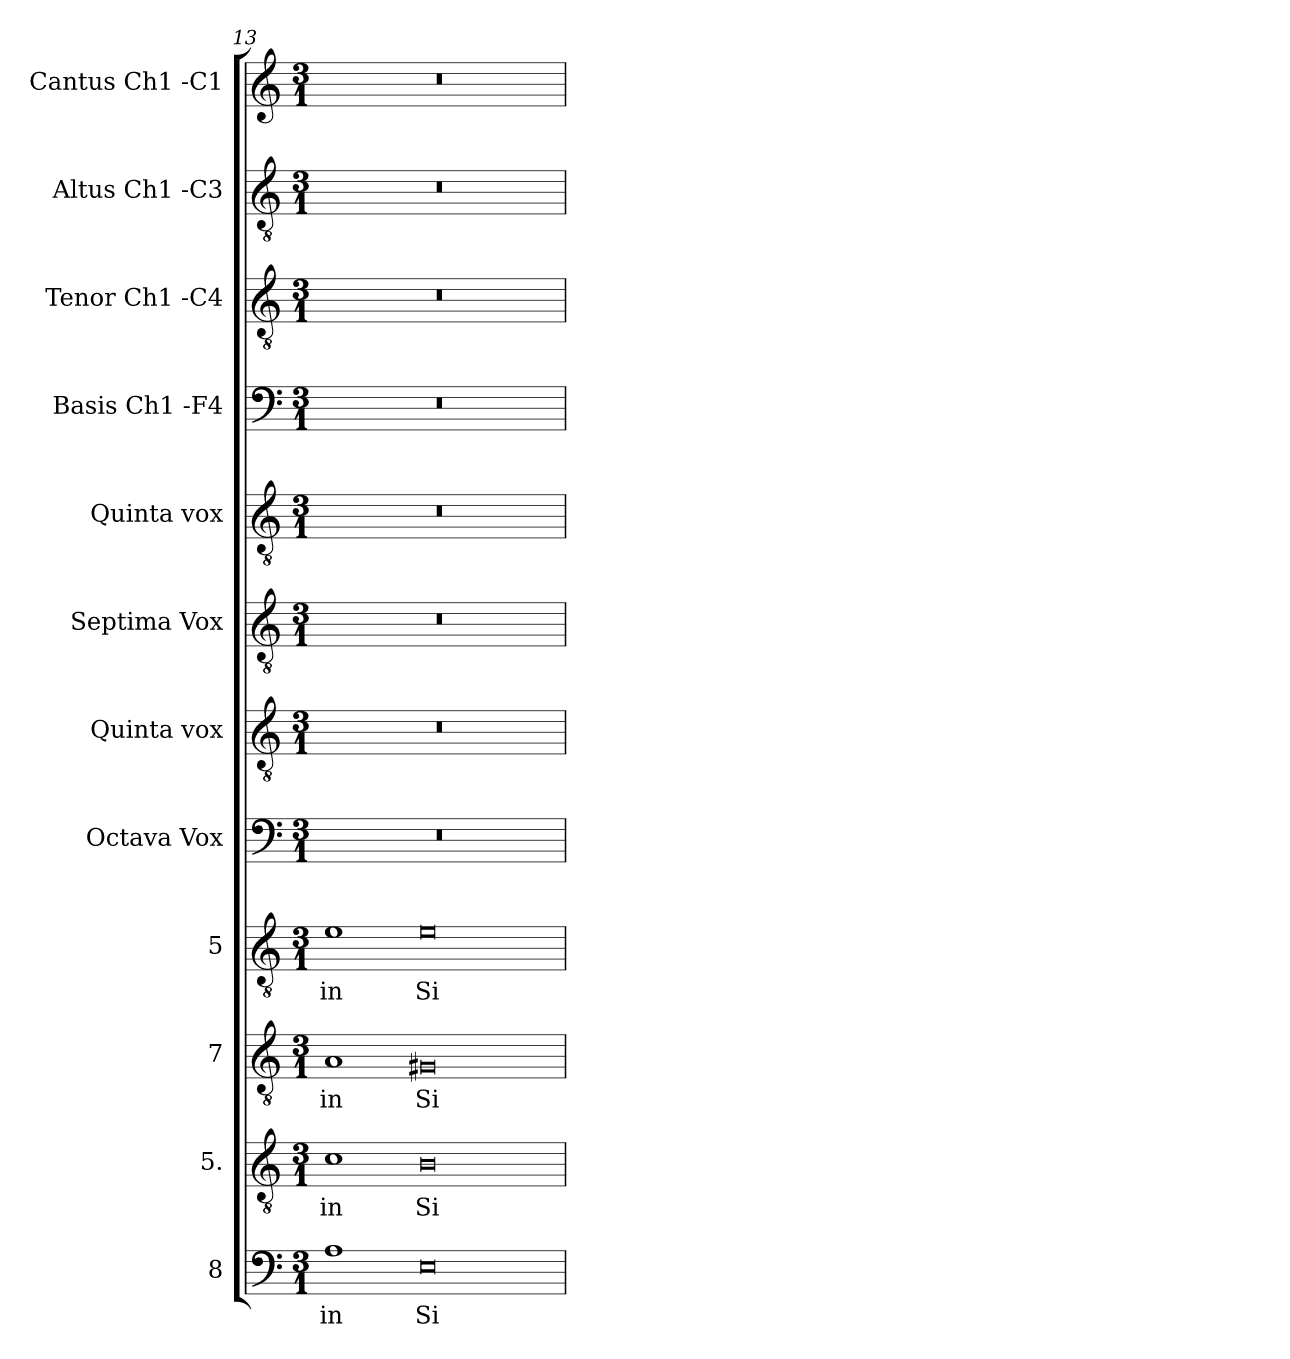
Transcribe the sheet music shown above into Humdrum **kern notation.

**kern	**text	**kern	**text	**kern	**text	**kern	**text	**kern	**kern	**kern	**kern	**kern	**kern	**kern	**kern
*part12	*part12	*part11	*part11	*part10	*part10	*part9	*part9	*part8	*part7	*part6	*part5	*part4	*part3	*part2	*part1
*staff12	*staff12	*staff11	*staff11	*staff10	*staff10	*staff9	*staff9	*staff8	*staff7	*staff6	*staff5	*staff4	*staff3	*staff2	*staff1
*I"8	*	*I"5.	*	*I"7	*	*I"5	*	*I"Octava  Vox	*I"Quinta  vox	*I"Septima  Vox	*I"Quinta  vox	*I"Basis  Ch1 -F4	*I"Tenor  Ch1 -C4	*I"Altus  Ch1 -C3	*I"Cantus  Ch1 -C1
*	*	*	*	*	*	*	*	*	*	*	*	*I'B	*I'T	*I'A	*I'C
*clefF4	*	*clefGv2	*	*clefGv2	*	*clefGv2	*	*clefF4	*clefGv2	*clefGv2	*clefGv2	*clefF4	*clefGv2	*clefGv2	*clefG2
*k[]	*	*k[]	*	*k[]	*	*k[]	*	*k[]	*k[]	*k[]	*k[]	*k[]	*k[]	*k[]	*k[]
*C:	*	*C:	*	*C:	*	*C:	*	*C:	*C:	*C:	*C:	*C:	*C:	*C:	*C:
*M3/1	*	*M3/1	*	*M3/1	*	*M3/1	*	*M3/1	*M3/1	*M3/1	*M3/1	*M3/1	*M3/1	*M3/1	*M3/1
=13	=13	=13	=13	=13	=13	=13	=13	=13	=13	=13	=13	=13	=13	=13	=13
!	!LO:LY:b:cj	!	!LO:LY:b:cj	!	!LO:LY:b:cj	!	!LO:LY:b:cj	!	!	!	!	!	!	!	!
1A	in	1c	in	1A	in	1e	in	0.r	0.r	0.r	0.r	0.r	0.r	0.r	0.r
!	!LO:LY:b:cj	!	!LO:LY:b:cj	!	!LO:LY:b:cj	!	!LO:LY:b:cj	!	!	!	!	!	!	!	!
0E	Si-	0B	Si-	0G#X	Si-	0e	Si-	.	.	.	.	.	.	.	.
=	=	=	=	=	=	=	=	=	=	=	=	=	=	=	=
*-	*-	*-	*-	*-	*-	*-	*-	*-	*-	*-	*-	*-	*-	*-	*-
